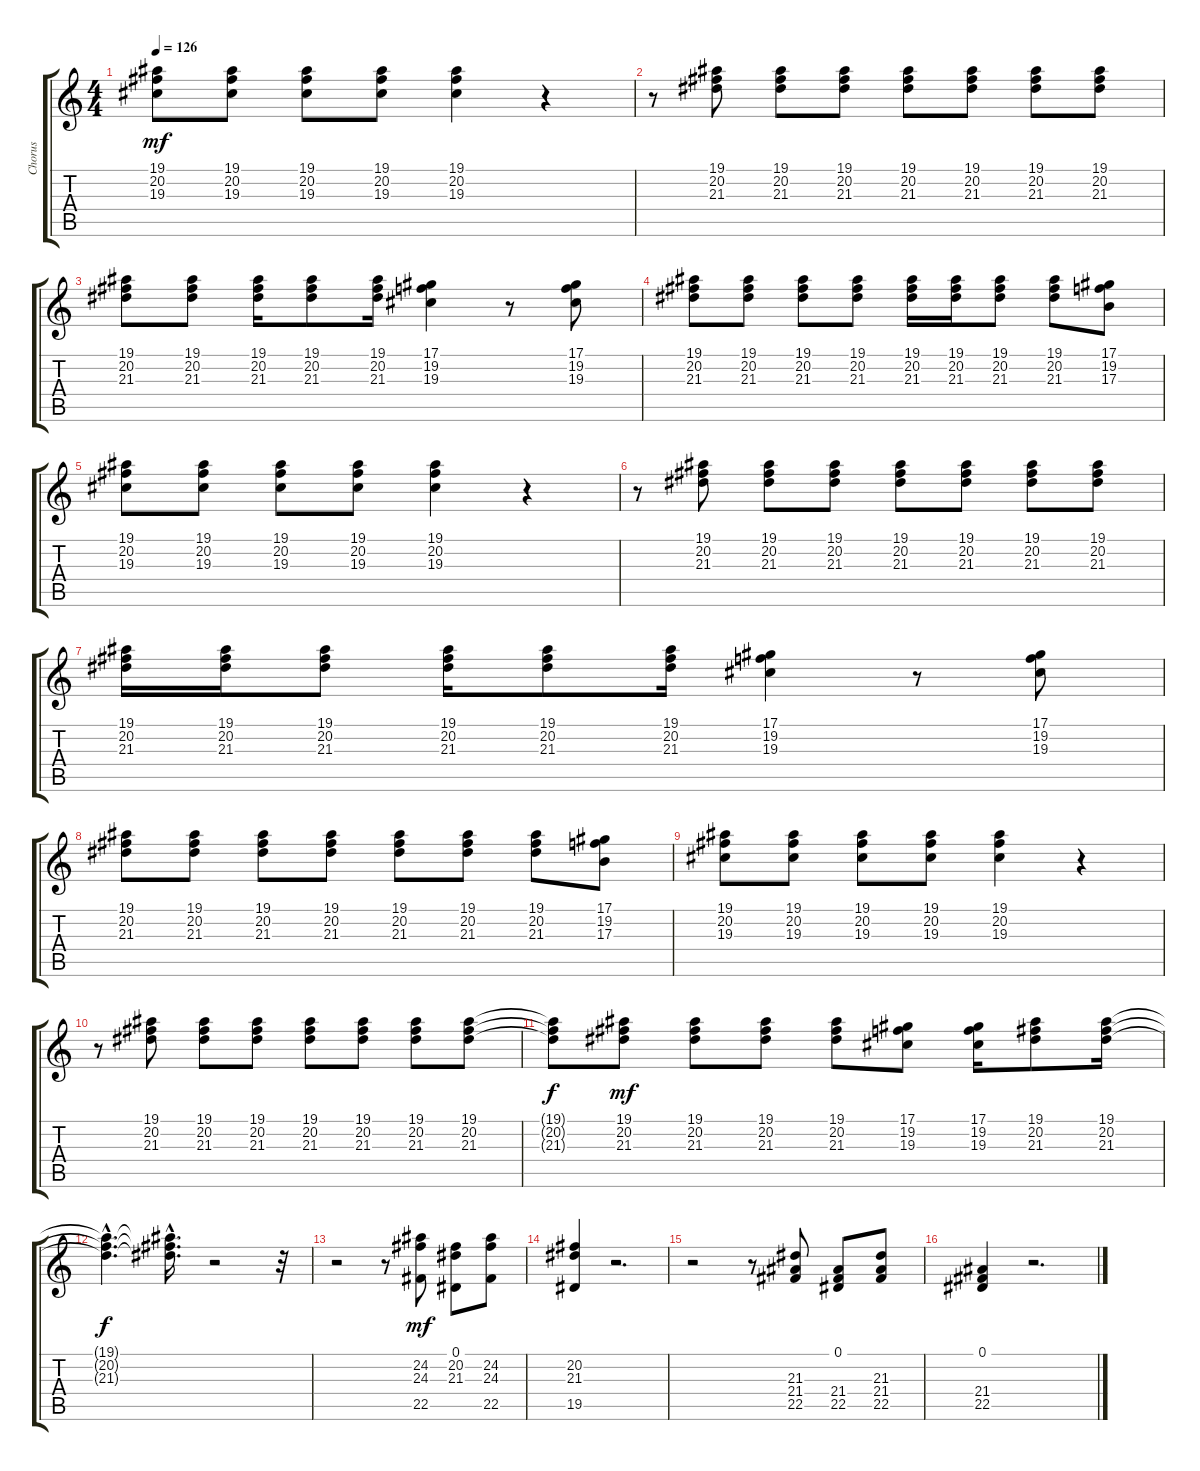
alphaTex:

\track ("Chorus                              " "Chorus    ") {instrument clarinet}
\staff {score tabs}
\tuning (Eb4 Bb3 Gb3 Db3 Ab2 Eb2) {hide}
\ts (4 4)
\tempo 126
\clef g2
\ks c
(19.1 20.2 19.3).8{dy mf} (19.1 20.2 19.3).8 (19.1 20.2 19.3).8 (19.1 20.2 19.3).8 (19.1 20.2 19.3).4 r.4 |
r.8 (19.1 20.2 21.3).8 (19.1 20.2 21.3).8 (19.1 20.2 21.3).8 (19.1 20.2 21.3).8 (19.1 20.2 21.3).8 (19.1 20.2 21.3).8 (19.1 20.2 21.3).8 |
(19.1 20.2 21.3).8 (19.1 20.2 21.3).8 (19.1 20.2 21.3).16 (19.1 20.2 21.3).8 (19.1 20.2 21.3).16 (17.1 19.2 19.3).4 r.8 (17.1 19.2 19.3).8 |
(19.1 20.2 21.3).8 (19.1 20.2 21.3).8 (19.1 20.2 21.3).8 (19.1 20.2 21.3).8 (19.1 20.2 21.3).16 (19.1 20.2 21.3).16 (19.1 20.2 21.3).8 (19.1 20.2 21.3).8 (17.1 19.2 17.3).8 |
(19.1 20.2 19.3).8 (19.1 20.2 19.3).8 (19.1 20.2 19.3).8 (19.1 20.2 19.3).8 (19.1 20.2 19.3).4 r.4 |
r.8 (19.1 20.2 21.3).8 (19.1 20.2 21.3).8 (19.1 20.2 21.3).8 (19.1 20.2 21.3).8 (19.1 20.2 21.3).8 (19.1 20.2 21.3).8 (19.1 20.2 21.3).8 |
(19.1 20.2 21.3).16 (19.1 20.2 21.3).16 (19.1 20.2 21.3).8 (19.1 20.2 21.3).16 (19.1 20.2 21.3).8 (19.1 20.2 21.3).16 (17.1 19.2 19.3).4 r.8 (17.1 19.2 19.3).8 |
(19.1 20.2 21.3).8 (19.1 20.2 21.3).8 (19.1 20.2 21.3).8 (19.1 20.2 21.3).8 (19.1 20.2 21.3).8 (19.1 20.2 21.3).8 (19.1 20.2 21.3).8 (17.1 19.2 17.3).8 |
(19.1 20.2 19.3).8 (19.1 20.2 19.3).8 (19.1 20.2 19.3).8 (19.1 20.2 19.3).8 (19.1 20.2 19.3).4 r.4 |
r.8 (19.1 20.2 21.3).8 (19.1 20.2 21.3).8 (19.1 20.2 21.3).8 (19.1 20.2 21.3).8 (19.1 20.2 21.3).8 (19.1 20.2 21.3).8 (19.1 20.2 21.3).8 |
(19.1{t} 20.2{t} 21.3{t}).8{dy f} (19.1 20.2 21.3).8{dy mf} (19.1 20.2 21.3).8 (19.1 20.2 21.3).8 (19.1 20.2 21.3).8 (17.1 19.2 19.3).8 (17.1 19.2 19.3).16 (19.1 20.2 21.3).8 (19.1 20.2 21.3).16 |
(19.1{hac t} 20.2{hac t} 21.3{hac t}).4{d dy f} (19.1{hac t} 20.2{hac t} 21.3{hac t}).16{d} r.2 r.32 |
r.2 r.8 (24.2 24.3 22.5).8{dy mf} (0.1 20.2 21.3).8 (24.2 24.3 22.5).8 |
(20.2 21.3 19.5).4 r.2{d} |
r.2 r.8 (21.3 21.4 22.5).8 (0.1 21.4 22.5).8 (21.3 21.4 22.5).8 |
(0.1 21.4 22.5).4 r.2{d}
